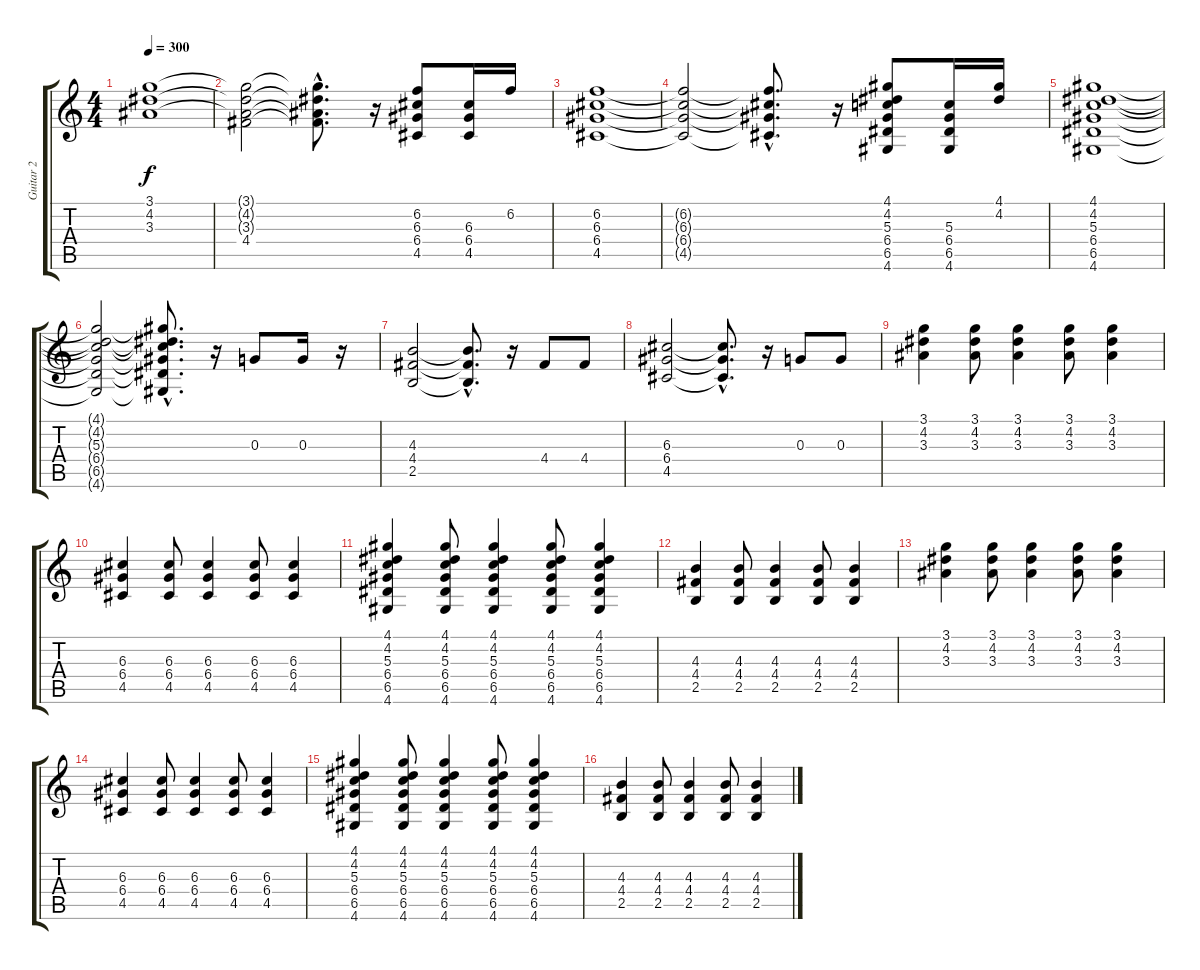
\track ("Guitar 2" "Guitar 2") {instrument distortionguitar}
\staff {score tabs}
\tuning (E4 B3 G3 D3 A2 E2) {hide}
\ts (4 4)
\tempo 300
\clef g2
\ks c
(3.1 4.2 3.3).1{dy f} |
(3.1{t} 4.2{t} 3.3{t} 4.4{t}).2 (3.1{hac t} 4.2{hac t} 3.3{hac t} 4.4{hac t}).8{d} r.16 (6.2 6.3 6.4 4.5).8 (6.3 6.4 4.5).16 6.2.16 |
(6.2 6.3 6.4 4.5).1 |
(6.2{t} 6.3{t} 6.4{t} 4.5{t}).2 (6.2{hac t} 6.3{hac t} 6.4{hac t} 4.5{hac t}).8{d} r.16 (4.1 4.2 5.3 6.4 6.5 4.6).8 (5.3 6.4 6.5 4.6).16 (4.1 4.2).16 |
(4.1 4.2 5.3 6.4 6.5 4.6).1 |
(4.1{t} 4.2{t} 5.3{t} 6.4{t} 6.5{t} 4.6{t}).2 (4.1{hac t} 4.2{hac t} 5.3{hac t} 6.4{hac t} 6.5{hac t} 4.6{hac t}).8{d} r.16 0.3.8 0.3.16 r.16 |
(4.3 4.4 2.5).2 (4.3{hac t} 4.4{hac t} 2.5{hac t}).8{d} r.16 4.4.8 4.4.8 |
(6.3 6.4 4.5).2 (6.3{hac t} 6.4{hac t} 4.5{hac t}).8{d} r.16 0.3.8 0.3.8 |
(3.1 4.2 3.3).4 (3.1 4.2 3.3).8 (3.1 4.2 3.3).4 (3.1 4.2 3.3).8 (3.1 4.2 3.3).4 |
(6.3 6.4 4.5).4 (6.3 6.4 4.5).8 (6.3 6.4 4.5).4 (6.3 6.4 4.5).8 (6.3 6.4 4.5).4 |
(4.1 4.2 5.3 6.4 6.5 4.6).4 (4.1 4.2 5.3 6.4 6.5 4.6).8 (4.1 4.2 5.3 6.4 6.5 4.6).4 (4.1 4.2 5.3 6.4 6.5 4.6).8 (4.1 4.2 5.3 6.4 6.5 4.6).4 |
(4.3 4.4 2.5).4 (4.3 4.4 2.5).8 (4.3 4.4 2.5).4 (4.3 4.4 2.5).8 (4.3 4.4 2.5).4 |
(3.1 4.2 3.3).4 (3.1 4.2 3.3).8 (3.1 4.2 3.3).4 (3.1 4.2 3.3).8 (3.1 4.2 3.3).4 |
(6.3 6.4 4.5).4 (6.3 6.4 4.5).8 (6.3 6.4 4.5).4 (6.3 6.4 4.5).8 (6.3 6.4 4.5).4 |
(4.1 4.2 5.3 6.4 6.5 4.6).4 (4.1 4.2 5.3 6.4 6.5 4.6).8 (4.1 4.2 5.3 6.4 6.5 4.6).4 (4.1 4.2 5.3 6.4 6.5 4.6).8 (4.1 4.2 5.3 6.4 6.5 4.6).4 |
(4.3 4.4 2.5).4 (4.3 4.4 2.5).8 (4.3 4.4 2.5).4 (4.3 4.4 2.5).8 (4.3 4.4 2.5).4
